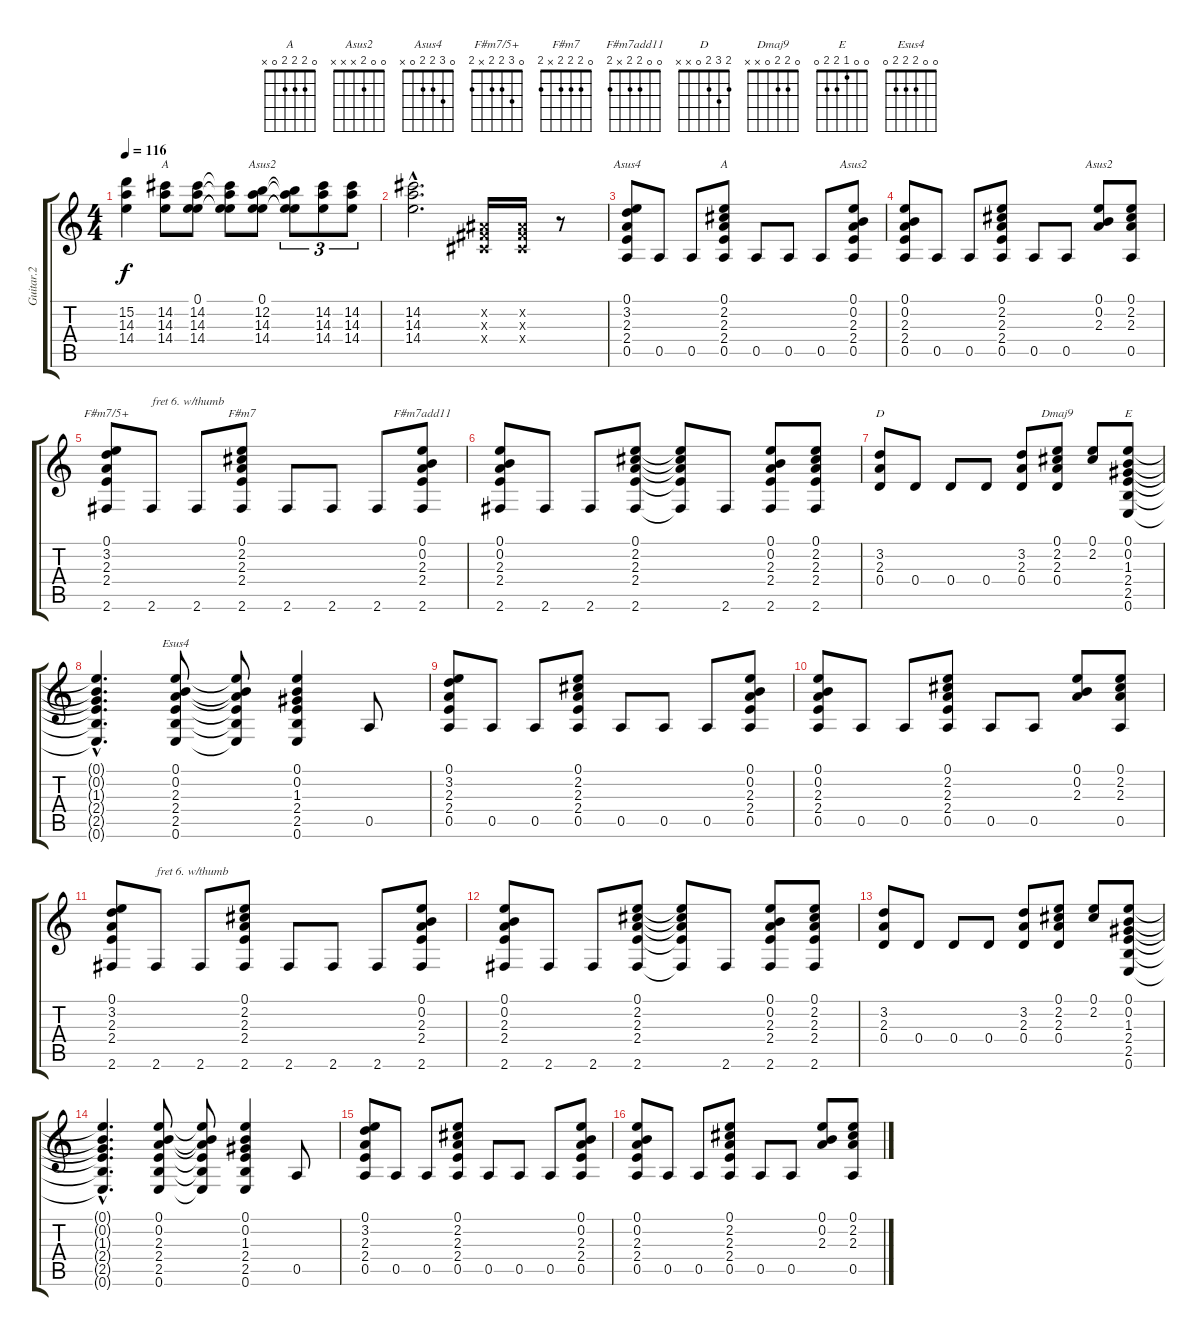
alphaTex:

\track ("Guitar.2" "Guitar.2") {instrument electricguitarclean}
\staff {score tabs}
\tuning (E4 B3 G3 D3 A2 E2) {hide}
\chord ("A" x 14 14 14 x x) {firstfret 14}
\chord ("Asus2" 12 12 14 14 12 x) {firstfret 12}
\chord ("Asus4" 0 3 2 2 0 x)
\chord ("A" 0 2 2 2 0 x)
\chord ("Asus2" 0 0 2 2 0 x)
\chord ("Asus2" 0 0 2 x x x)
\chord ("F#m7/5+" 0 3 2 2 x 2)
\chord ("F#m7" 0 2 2 2 x 2)
\chord ("F#m7add11" 0 0 2 2 x 2)
\chord ("D" 2 3 2 0 x x)
\chord ("Dmaj9" 0 2 2 0 x x)
\chord ("E" 0 0 1 2 2 0)
\chord ("Esus4" 0 0 2 2 2 0)
\ts (4 4)
\tempo 116
\clef g2
\ks c
(15.2 14.3 14.4).4{dy f} (14.2 14.3 14.4).8{ch "A"} (0.1 14.2 14.3 14.4).8 (0.1{t} 14.2{t} 14.3{t} 14.4{t}).8 (0.1 12.2 14.3 14.4).8{ch "Asus2"} (0.1{t} 12.2{t} 14.3{t} 14.4{t}).8{tu (3 2)} (14.2 14.3 14.4).8{tu (3 2)} (14.2 14.3 14.4).8{tu (3 2)} |
(14.2{hac} 14.3{hac} 14.4{hac}).2{d} (-1.2{x} -1.3{x} -1.4{x}).16 (-1.2{x} -1.3{x} -1.4{x}).16 r.8 |
(0.1 3.2 2.3 2.4 0.5).8{ch "Asus4"} 0.5.8 0.5.8 (0.1 2.2 2.3 2.4 0.5).8{ch "A"} 0.5.8 0.5.8 0.5.8 (0.1 0.2 2.3 2.4 0.5).8{ch "Asus2"} |
(0.1 0.2 2.3 2.4 0.5).8 0.5.8 0.5.8 (0.1 2.2 2.3 2.4 0.5).8 0.5.8 0.5.8 (0.1 0.2 2.3).8{ch "Asus2"} (0.1 2.2 2.3 0.5).8 |
(0.1 3.2 2.3 2.4 2.6).8{ch "F#m7/5+"} 2.6.8{txt "fret 6. w/thumb"} 2.6.8 (0.1 2.2 2.3 2.4 2.6).8{ch "F#m7"} 2.6.8 2.6.8 2.6.8 (0.1 0.2 2.3 2.4 2.6).8{ch "F#m7add11"} |
(0.1 0.2 2.3 2.4 2.6).8 2.6.8 2.6.8 (0.1 2.2 2.3 2.4 2.6).8 (0.1{t} 2.2{t} 2.3{t} 2.4{t} 2.6{t}).8 2.6.8 (0.1 0.2 2.3 2.4 2.6).8 (0.1 2.2 2.3 2.4 2.6).8 |
(3.2 2.3 0.4).8{ch "D"} 0.4.8 0.4.8 0.4.8 (3.2 2.3 0.4).8 (0.1 2.2 2.3 0.4).8{ch "Dmaj9"} (0.1 2.2).8 (0.1 0.2 1.3 2.4 2.5 0.6).8{ch "E"} |
(0.1{hac t} 0.2{hac t} 1.3{hac t} 2.4{hac t} 2.5{hac t} 0.6{hac t}).4{d} (0.1 0.2 2.3 2.4 2.5 0.6).8{ch "Esus4"} (0.1{t} 0.2{t} 2.3{t} 2.4{t} 2.5{t} 0.6{t}).8 (0.1 0.2 1.3 2.4 2.5 0.6).4 0.5.8 |
(0.1 3.2 2.3 2.4 0.5).8 0.5.8 0.5.8 (0.1 2.2 2.3 2.4 0.5).8 0.5.8 0.5.8 0.5.8 (0.1 0.2 2.3 2.4 0.5).8 |
(0.1 0.2 2.3 2.4 0.5).8 0.5.8 0.5.8 (0.1 2.2 2.3 2.4 0.5).8 0.5.8 0.5.8 (0.1 0.2 2.3).8 (0.1 2.2 2.3 0.5).8 |
(0.1 3.2 2.3 2.4 2.6).8 2.6.8{txt "fret 6. w/thumb"} 2.6.8 (0.1 2.2 2.3 2.4 2.6).8 2.6.8 2.6.8 2.6.8 (0.1 0.2 2.3 2.4 2.6).8 |
(0.1 0.2 2.3 2.4 2.6).8 2.6.8 2.6.8 (0.1 2.2 2.3 2.4 2.6).8 (0.1{t} 2.2{t} 2.3{t} 2.4{t} 2.6{t}).8 2.6.8 (0.1 0.2 2.3 2.4 2.6).8 (0.1 2.2 2.3 2.4 2.6).8 |
(3.2 2.3 0.4).8 0.4.8 0.4.8 0.4.8 (3.2 2.3 0.4).8 (0.1 2.2 2.3 0.4).8 (0.1 2.2).8 (0.1 0.2 1.3 2.4 2.5 0.6).8 |
(0.1{hac t} 0.2{hac t} 1.3{hac t} 2.4{hac t} 2.5{hac t} 0.6{hac t}).4{d} (0.1 0.2 2.3 2.4 2.5 0.6).8 (0.1{t} 0.2{t} 2.3{t} 2.4{t} 2.5{t} 0.6{t}).8 (0.1 0.2 1.3 2.4 2.5 0.6).4 0.5.8 |
(0.1 3.2 2.3 2.4 0.5).8 0.5.8 0.5.8 (0.1 2.2 2.3 2.4 0.5).8 0.5.8 0.5.8 0.5.8 (0.1 0.2 2.3 2.4 0.5).8 |
(0.1 0.2 2.3 2.4 0.5).8 0.5.8 0.5.8 (0.1 2.2 2.3 2.4 0.5).8 0.5.8 0.5.8 (0.1 0.2 2.3).8 (0.1 2.2 2.3 0.5).8
